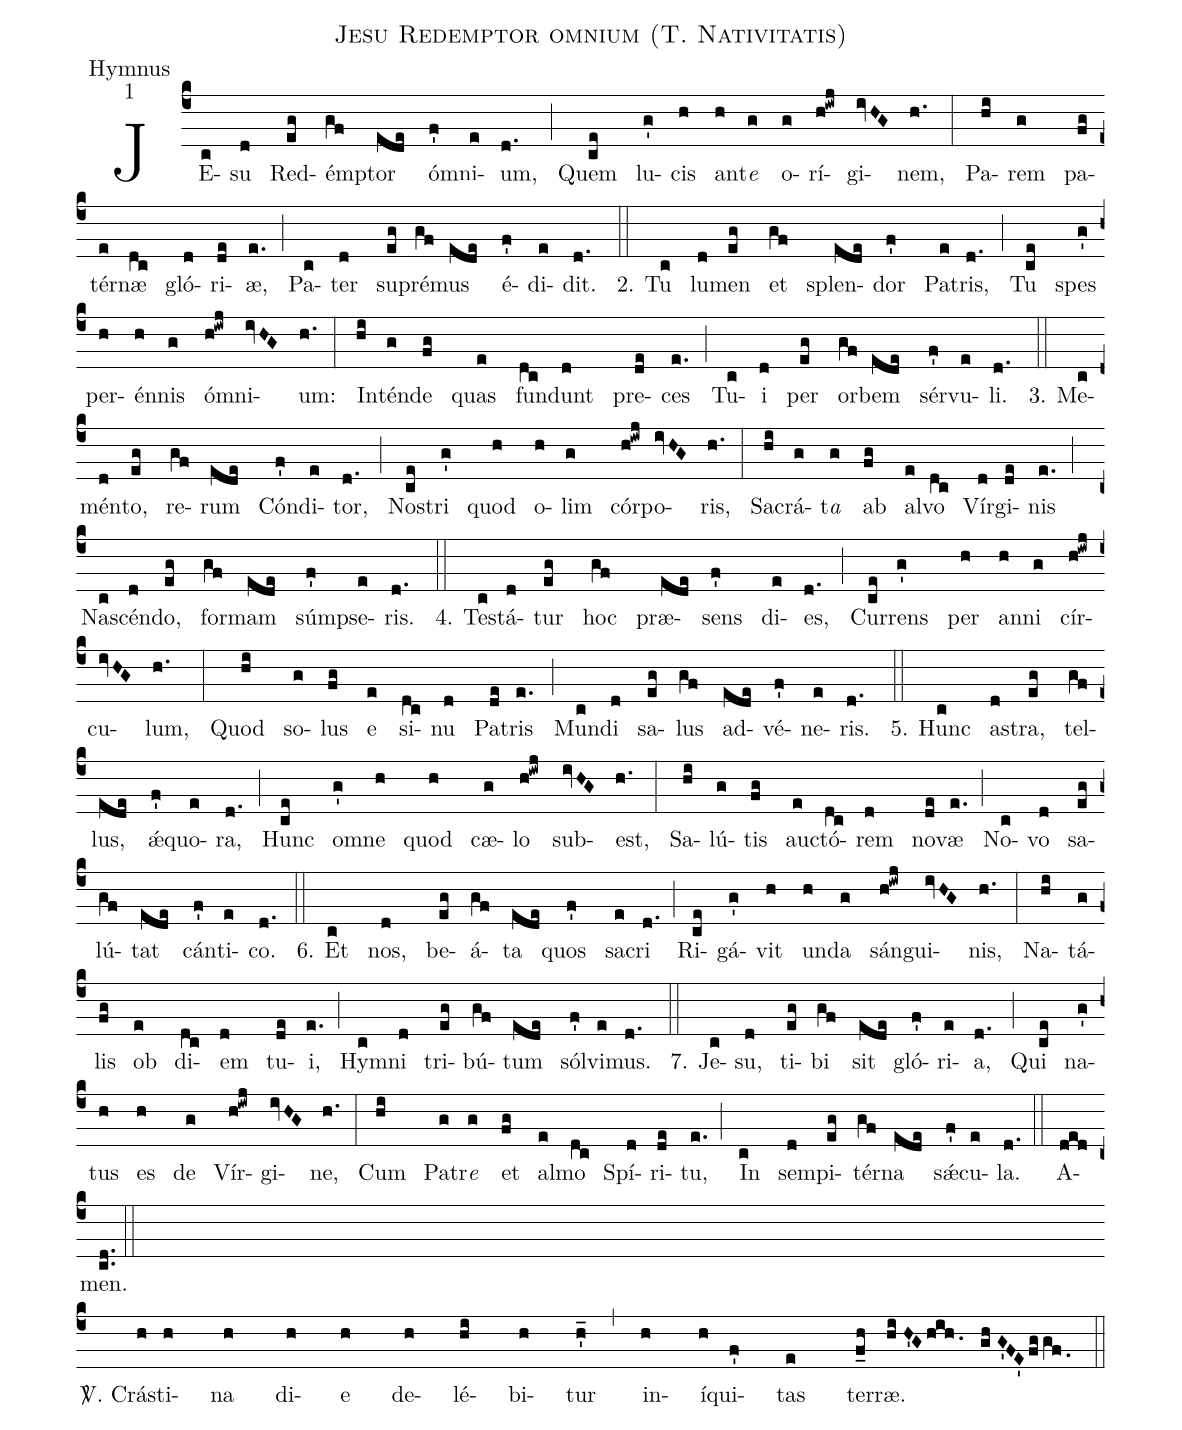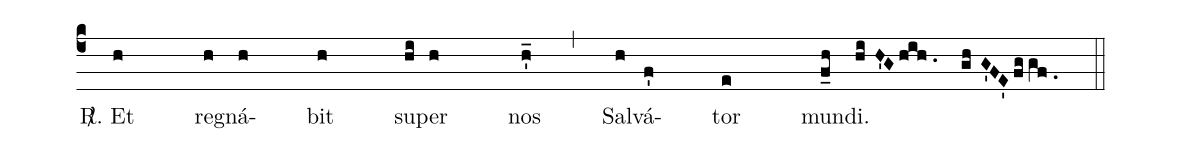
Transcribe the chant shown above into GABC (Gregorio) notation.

name: Jesu Redemptor omnium (T. Nativitatis);
office-part: Hymnus;
mode: 1;
%%
(c4) JE(c)su(d) Red(eg)émp(gf)tor(ede) óm(f')ni(e)um,(d.) (;) Quem(ce) lu(g')cis(h) an(h)t<i>e</i>(g) o(g)rí(h!iwj)gi(ivHG)nem,(h.) (:)
Pa(hi)rem(g) pa(fg)tér(e)næ(dc) gló(d)ri(de)æ,(e.) (;) Pa(c)ter(d) su(eg)pré(gf)mus(ede) é(f')di(e)dit.(d.) (::)
2. Tu(c) lu(d)men(eg) et(gf) splen(ede)dor(f') Pa(e)tris,(d.) (;) Tu(ce) spes(g') per(h)én(h)nis(g) óm(h!iwj)ni(ivHG)um:(h.) (:)
In(hi)tén(g)de(fg) quas(e) fun(dc)dunt(d) pre(de)ces(e.) (;) Tu(c)i(d) per(eg) or(gf)bem(ede) sér(f')vu(e)li.(d.) (::)
3. Me(c)mén(d)to,(eg) re(gf)rum(ede) Cón(f')di(e)tor,(d.) (;) Nos(ce)tri(g') quod(h) o(h)lim(g) cór(h!iwj)po(ivHG)ris,(h.) (:)
Sac(hi)rá(g)t<i>a</i>(g) ab(fg) al(e)vo(dc) Vír(d)gi(de)nis(e.) (;) Na(c)scén(d)do,(eg) for(gf)mam(ede) súmp(f')se(e)ris.(d.) (::)
4. Tes(c)tá(d)tur(eg) hoc(gf) præ(ede)sens(f') di(e)es,(d.) (;) Cur(ce)rens(g') per(h) an(h)ni(g) cír(h!iwj)cu(ivHG)lum,(h.) (:)
Quod(hi) so(g)lus(fg) e(e) si(dc)nu(d) Pa(de)tris(e.) (;) Mun(c)di(d) sa(eg)lus(gf) ad(ede)vé(f')ne(e)ris.(d.) (::)
5. Hunc(c) as(d)tra,(eg) tel(gf)lus,(ede) ǽ(f')quo(e)ra,(d.) (;) Hunc(ce) om(g')ne(h) quod(h) cæ(g)lo(h!iwj) sub(ivHG)est,(h.) (:)
Sa(hi)lú(g)tis(fg) auc(e)tó(dc)rem(d) no(de)væ(e.) (;) No(c)vo(d) sa(eg)lú(gf)tat(ede) cán(f')ti(e)co.(d.) (::)
6. Et(c) nos,(d) be(eg)á(gf)ta(ede) quos(f') sa(e)cri(d.) (;) Ri(ce)gá(g')vit(h) un(h)da(g) sán(h!iwj)gui(ivHG)nis,(h.) (:)
Na(hi)tá(g)lis(fg) ob(e) di(dc)em(d) tu(de)i,(e.) (;) Hym(c)ni(d) tri(eg)bú(gf)tum(ede) sól(f')vi(e)mus.(d.) (::)
7. Je(c)su,(d) ti(eg)bi(gf) sit(ede) gló(f')ri(e)a,(d.) (;) Qui(ce) na(g')tus(h) es(h) de(g) Vír(h!iwj)gi(ivHG)ne,(h.) (:)
Cum(hi) Pa(g)tr<i>e</i>(g) et(fg) al(e)mo(dc) Spí(d)ri(de)tu,(e.) (;) In(c) sem(d)pi(eg)tér(gf)na(ede) sǽ(f')cu(e)la.(d.) (::)
A(ded)men.(cd..) (::Z-) <sp>V/</sp>.~Crás(h)ti(h)na(h) di(h)e(h) de(h)lé(hi)bi(h)tur(h_') (,) in(h)í(h)qui(f')tas(e) ter(f_h)ræ.(hiH'G/hih.//ghG'FE'/fggf.0) (::)
(z-)
<sp>R/</sp>.~Et(h) re(h)gná(h)bit(h) su(hi)per(h) nos(h_') (,) Sal(h)vá(f')tor(e) mun(f_h)di.(hiH'G/hih.//ghG'FE'/fggf.0) (::)
(z-)
